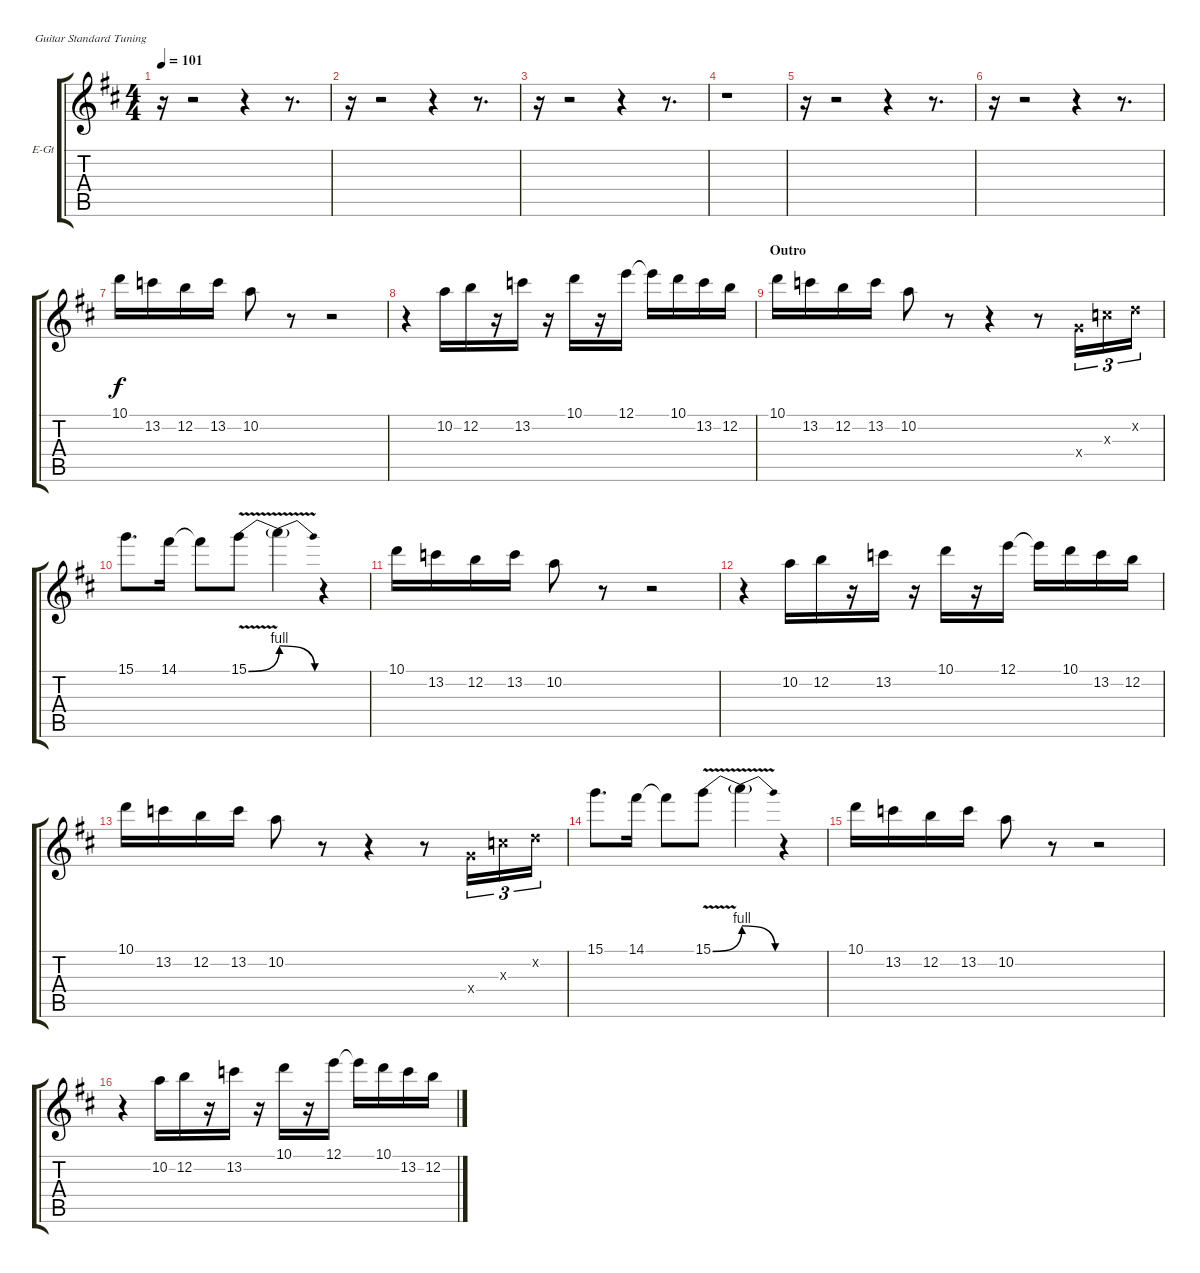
\bracketExtendMode groupsimilarinstruments
\firstSystemTrackNameOrientation horizontal
\otherSystemsTrackNameOrientation horizontal
\track ("Guitar 2" "E-Gt") {instrument overdrivenguitar}
\staff {score tabs}
\tuning (E4 B3 G3 D3 A2 E2)
\ts (4 4)
\tempo 101
\clef g2
\ks d
r.16{dy f} r.2 r.4 r.8{d} |
r.16 r.2 r.4 r.8{d} |
r.16 r.2 r.4 r.8{d} |
r.1 |
r.16 r.2 r.4 r.8{d} |
r.16 r.2 r.4 r.8{d} |
10.1.16 13.2.16 12.2.16 13.2.16 10.2.8 r.8 r.2 |
r.4 10.2.16 12.2.16 r.16 13.2.16 r.16 10.1.16 r.16 12.1.16 12.1{t}.16 10.1.16 13.2.16 12.2.16 |
\section ("" "Outro")
10.1.16 13.2.16 12.2.16 13.2.16 10.2.8 r.8 r.4 r.8 5.4{x}.16{tu (3 2)} 5.3{x}.16{tu (3 2)} 3.2{x}.16{tu (3 2)} |
15.1.8{d} 14.1.16 14.1{t}.8 15.1{be (bend 0 0 60 4) v}.8 15.1{be (release 0 4 60 0) t}.4 r.4 |
10.1.16 13.2.16 12.2.16 13.2.16 10.2.8 r.8 r.2 |
r.4 10.2.16 12.2.16 r.16 13.2.16 r.16 10.1.16 r.16 12.1.16 12.1{t}.16 10.1.16 13.2.16 12.2.16 |
10.1.16 13.2.16 12.2.16 13.2.16 10.2.8 r.8 r.4 r.8 5.4{x}.16{tu (3 2)} 5.3{x}.16{tu (3 2)} 3.2{x}.16{tu (3 2)} |
15.1.8{d} 14.1.16 14.1{t}.8 15.1{be (bend 0 0 60 4) v}.8 15.1{be (release 0 4 60 0) t}.4 r.4 |
10.1.16 13.2.16 12.2.16 13.2.16 10.2.8 r.8 r.2 |
r.4 10.2.16 12.2.16 r.16 13.2.16 r.16 10.1.16 r.16 12.1.16 12.1{t}.16 10.1.16 13.2.16 12.2.16
